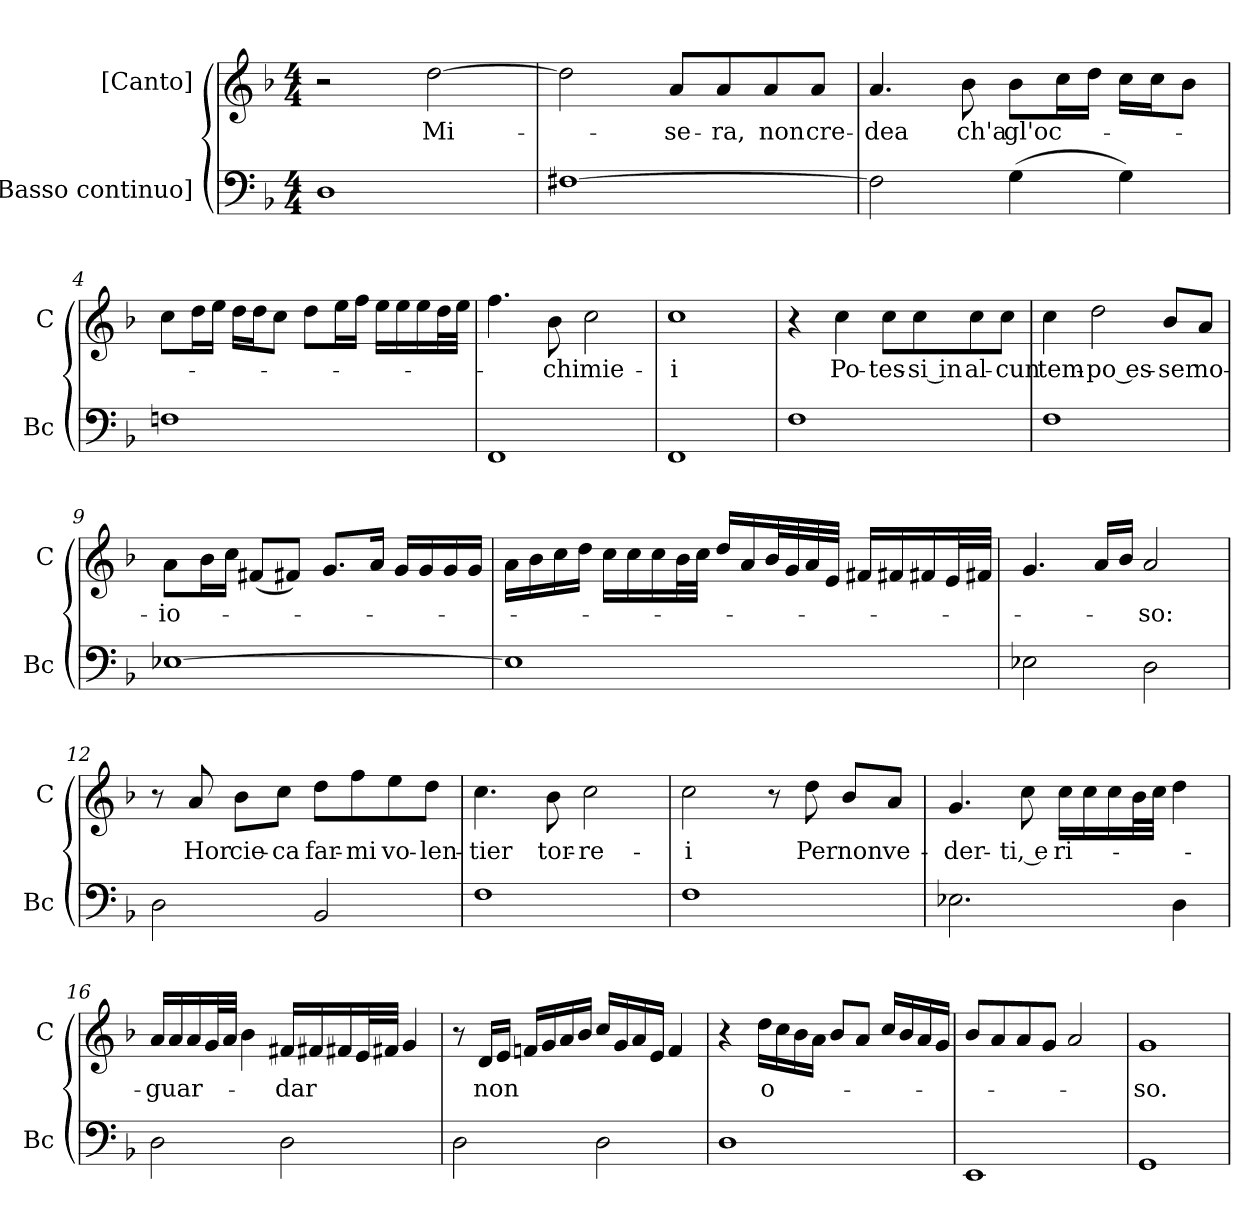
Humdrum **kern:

**kern	**kern	**text
*part2	*part1	*part1
*staff2	*staff1	*staff1
*I"[Basso continuo]	*I"[Canto]	*
*I'Bc	*I'C	*
*clefF4	*clefG2	*
*k[b-]	*k[b-]	*
*F:	*F:	*
*M4/4	*M4/4	*
=1	=1	=1
1D	2r	.
.	[2dd	Mi-
=2	=2	=2
[1F#X	2dd]	.
.	8aL	-se-
.	8a	-ra,
.	8a	non
.	8aJ	cre-
=3	=3	=3
2F#]	4.a	-dea
.	8b-	ch'a
(4G	8b-L	gl'oc-
.	16ccL	.
.	16ddJJ	.
4G)	16ccLL	.
.	16ccJ	.
.	8b-J	.
=4	=4	=4
1Fn	8ccL	.
.	16ddL	.
.	16eeJJ	.
.	16ddLL	.
.	16ddJ	.
.	8ccJ	.
.	8ddL	.
.	16eeL	.
.	16ffJJ	.
.	16eeLL	.
.	16ee	.
.	16ee	.
.	32ddL	.
.	32eeJJJ	.
=5	=5	=5
1FF	4.ff	.
.	8b-	-chi
.	2cc	mie-
=6	=6	=6
1FF	1cc	-i
=7	=7	=7
1F	4r	.
.	4cc	Po-
.	8ccL	-tes-
.	8cc	-si in
.	8cc	al-
.	8ccJ	-cun
=8	=8	=8
1F	4cc	tem-
.	2dd	-po es-
.	8b-L	-ser
.	8aJ	no-
=9	=9	=9
[1E-X	8aL	-io-
.	16b-L	.
.	16ccJJ	.
.	(8f#XL	.
.	8f#XJ)	.
.	8.gL	.
.	16aJk	.
.	16gLL	.
.	16g	.
.	16g	.
.	16gJJ	.
=10	=10	=10
1E-]	16aLL	.
.	16b-	.
.	16cc	.
.	16ddJJ	.
.	16ccLL	.
.	16cc	.
.	16cc	.
.	32b-L	.
.	32ccJJJ	.
.	16ddLL	.
.	16a	.
.	32b-L	.
.	32g	.
.	32a	.
.	32eJJJ	.
.	16f#XLL	.
.	16f#X	.
.	16f#X	.
.	32eL	.
.	32f#XJJJ	.
=11	=11	=11
2E-X	4.g	.
.	16aLL	.
.	16b-JJ	.
2D	2a	-so:
=12	=12	=12
2D	8r	.
.	8a	Hor
.	8b-L	cie-
.	8ccJ	-ca
2BB-	8ddL	far-
.	8ff	-mi
.	8ee	vo-
.	8ddJ	-len-
=13	=13	=13
1F	4.cc	-tier
.	8b-	tor-
.	2cc	-re-
=14	=14	=14
1F	2cc	-i
.	8r	.
.	8dd	Per
.	8b-L	non
.	8aJ	ve-
=15	=15	=15
2.E-X	4.g	-der-
.	8cc	-ti, e
.	16ccLL	ri-
.	16cc	.
.	16cc	.
.	32b-L	.
.	32ccJJJ	.
4D	4dd	.
=16	=16	=16
2D	16aLL	-guar-
.	16a	.
.	16a	.
.	32gL	.
.	32aJJJ	.
.	4b-	.
2D	16f#XLL	-dar
.	16f#X	.
.	16f#X	.
.	32eL	.
.	32f#XJJJ	.
.	4g	.
=17	=17	=17
2D	8r	.
.	16dLL	non
.	16eJJ	.
.	16fnLL	.
.	16g	.
.	16a	.
.	16b-JJ	.
2D	16ccLL	.
.	16g	.
.	16a	.
.	16eJJ	.
.	4f	.
=18	=18	=18
1D	4r	.
.	16ddLL	o-
.	16cc	.
.	16b-	.
.	16aJJ	.
.	8b-L	.
.	8aJ	.
.	16ccLL	.
.	16b-	.
.	16a	.
.	16gJJ	.
=19	=19	=19
1EE	8b-L	.
.	8a	.
.	8a	.
.	8gJ	.
.	2a	.
=20	=20	=20
1GG	1g	-so.
=	=	=
*-	*-	*-
